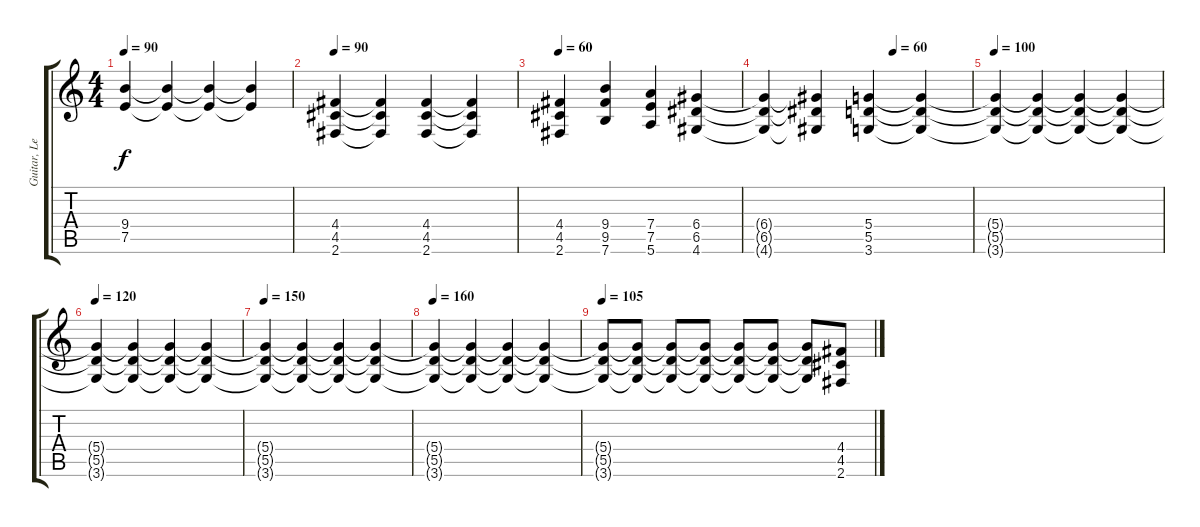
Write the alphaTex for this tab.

\track ("Guitar, Lead" "Guitar, Le") {instrument overdrivenguitar}
\staff {score tabs}
\tuning (E4 B3 G3 D3 A2 E2) {hide}
\ts (4 4)
\tempo 90
\clef g2
\ks c
(9.4{t} 7.5{t}).4{dy f} (9.4{t} 7.5{t}).4 (9.4{t} 7.5{t}).4 (9.4{t} 7.5{t}).4 |
\tempo 90
(4.4 4.5 2.6).4 (4.4{t} 4.5{t} 2.6{t}).4 (4.4 4.5 2.6).4 (4.4{t} 4.5{t} 2.6{t}).4 |
\tempo 60
(4.4 4.5 2.6).4 (9.4 9.5 7.6).4 (7.4 7.5 5.6).4 (6.4 6.5 4.6).4 |
\tempo (60 0.625)
(6.4{t} 6.5{t} 4.6{t}).4 (6.4{t} 6.5{t} 4.6{t}).4 (5.4 5.5 3.6).4 (5.4{t} 5.5{t} 3.6{t}).4 |
\tempo 100
(5.4{t} 5.5{t} 3.6{t}).4 (5.4{t} 5.5{t} 3.6{t}).4 (5.4{t} 5.5{t} 3.6{t}).4 (5.4{t} 5.5{t} 3.6{t}).4 |
\tempo 120
(5.4{t} 5.5{t} 3.6{t}).4 (5.4{t} 5.5{t} 3.6{t}).4 (5.4{t} 5.5{t} 3.6{t}).4 (5.4{t} 5.5{t} 3.6{t}).4 |
\tempo 150
(5.4{t} 5.5{t} 3.6{t}).4 (5.4{t} 5.5{t} 3.6{t}).4 (5.4{t} 5.5{t} 3.6{t}).4 (5.4{t} 5.5{t} 3.6{t}).4 |
\tempo 160
(5.4{t} 5.5{t} 3.6{t}).4 (5.4{t} 5.5{t} 3.6{t}).4 (5.4{t} 5.5{t} 3.6{t}).4 (5.4{t} 5.5{t} 3.6{t}).4 |
\tempo 105
(5.4{t} 5.5{t} 3.6{t}).8 (5.4{t} 5.5{t} 3.6{t}).8 (5.4{t} 5.5{t} 3.6{t}).8 (5.4{t} 5.5{t} 3.6{t}).8 (5.4{t} 5.5{t} 3.6{t}).8 (5.4{t} 5.5{t} 3.6{t}).8 (5.4{t} 5.5{t} 3.6{t}).8 (4.4 4.5 2.6).8
